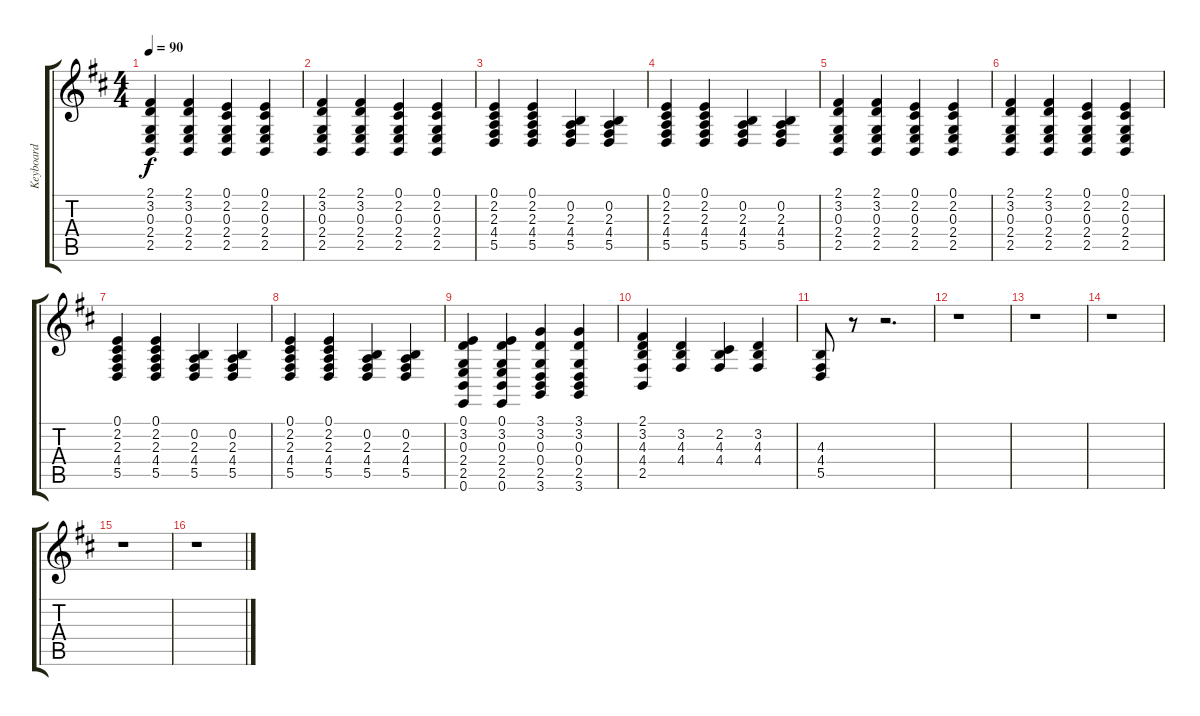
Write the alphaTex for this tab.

\track ("Keyboard" "Keyboard") {instrument stringensemble2}
\staff {score tabs}
\tuning (E4 B3 G3 D3 A2 E2) {hide}
\ts (4 4)
\tempo 90
\clef g2
\ks d
(2.1 3.2 0.3 2.4 2.5).4{dy f} (2.1 3.2 0.3 2.4 2.5).4 (0.1 2.2 0.3 2.4 2.5).4 (0.1 2.2 0.3 2.4 2.5).4 |
(2.1 3.2 0.3 2.4 2.5).4 (2.1 3.2 0.3 2.4 2.5).4 (0.1 2.2 0.3 2.4 2.5).4 (0.1 2.2 0.3 2.4 2.5).4 |
(0.1 2.2 2.3 4.4 5.5).4 (0.1 2.2 2.3 4.4 5.5).4 (0.2 2.3 4.4 5.5).4 (0.2 2.3 4.4 5.5).4 |
(0.1 2.2 2.3 4.4 5.5).4 (0.1 2.2 2.3 4.4 5.5).4 (0.2 2.3 4.4 5.5).4 (0.2 2.3 4.4 5.5).4 |
(2.1 3.2 0.3 2.4 2.5).4 (2.1 3.2 0.3 2.4 2.5).4 (0.1 2.2 0.3 2.4 2.5).4 (0.1 2.2 0.3 2.4 2.5).4 |
(2.1 3.2 0.3 2.4 2.5).4 (2.1 3.2 0.3 2.4 2.5).4 (0.1 2.2 0.3 2.4 2.5).4 (0.1 2.2 0.3 2.4 2.5).4 |
(0.1 2.2 2.3 4.4 5.5).4 (0.1 2.2 2.3 4.4 5.5).4 (0.2 2.3 4.4 5.5).4 (0.2 2.3 4.4 5.5).4 |
(0.1 2.2 2.3 4.4 5.5).4 (0.1 2.2 2.3 4.4 5.5).4 (0.2 2.3 4.4 5.5).4 (0.2 2.3 4.4 5.5).4 |
(0.1 3.2 0.3 2.4 2.5 0.6).4 (0.1 3.2 0.3 2.4 2.5 0.6).4 (3.1 3.2 0.3 0.4 2.5 3.6).4 (3.1 3.2 0.3 0.4 2.5 3.6).4 |
(2.1 3.2 4.3 4.4 2.5).4 (3.2 4.3 4.4).4 (2.2 4.3 4.4).4 (3.2 4.3 4.4).4 |
(4.3 4.4 5.5).8 r.8 r.2{d} |
r.1 |
r.1 |
r.1 |
r.1 |
r.1
